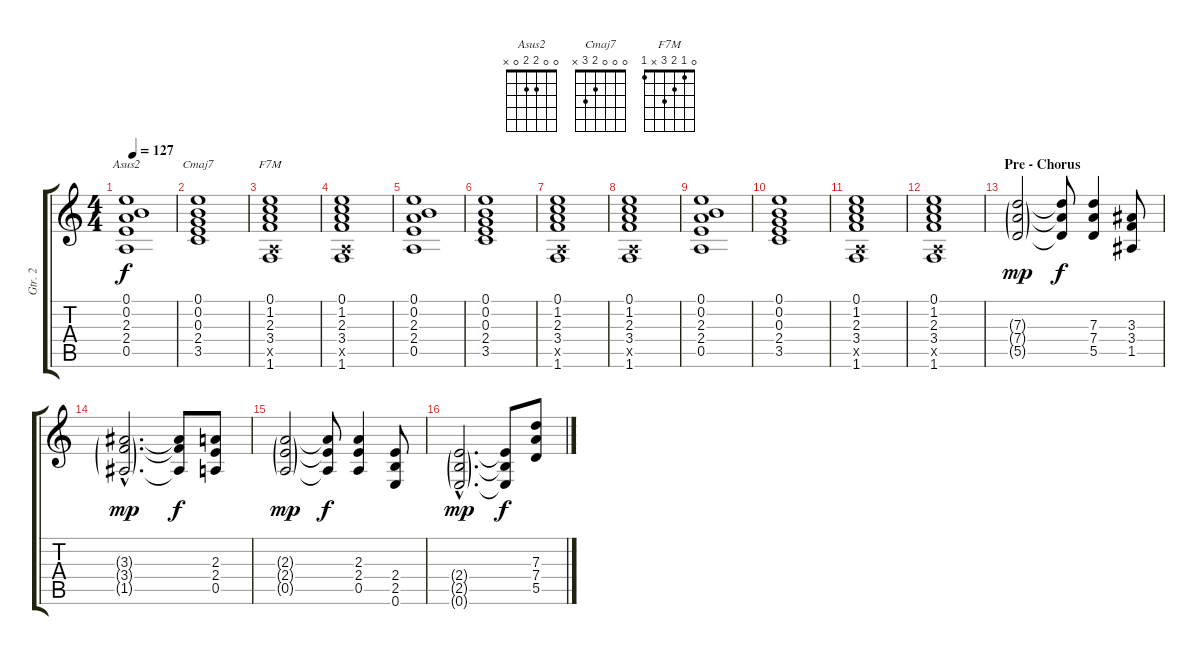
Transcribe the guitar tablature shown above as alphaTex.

\track ("Gtr. 2" "Gtr. 2") {instrument acousticguitarsteel}
\staff {score tabs}
\tuning (E4 B3 G3 D3 A2 E2) {hide}
\chord ("Asus2" 0 0 2 2 0 x)
\chord ("Cmaj7" 0 0 0 2 3 x)
\chord ("F7M" 0 1 2 3 x 1)
\ts (4 4)
\tempo 127
\clef g2
\ks c
(0.1 0.2 2.3 2.4 0.5).1{ch "Asus2" dy f} |
(0.1 0.2 0.3 2.4 3.5).1{ch "Cmaj7"} |
(0.1 1.2 2.3 3.4 0.5{x} 1.6).1{ch "F7M"} |
(0.1 1.2 2.3 3.4 0.5{x} 1.6).1 |
(0.1 0.2 2.3 2.4 0.5).1 |
(0.1 0.2 0.3 2.4 3.5).1 |
(0.1 1.2 2.3 3.4 0.5{x} 1.6).1 |
(0.1 1.2 2.3 3.4 0.5{x} 1.6).1 |
(0.1 0.2 2.3 2.4 0.5).1 |
(0.1 0.2 0.3 2.4 3.5).1 |
(0.1 1.2 2.3 3.4 0.5{x} 1.6).1 |
(0.1 1.2 2.3 3.4 0.5{x} 1.6).1 |
\section ("" "Pre - Chorus")
(7.3{g} 7.4{g} 5.5{g}).2{dy mp} (7.3{t} 7.4{t} 5.5{t}).8{dy f} (7.3 7.4 5.5).4 (3.3 3.4 1.5).8 |
(3.3{g hac} 3.4{g hac} 1.5{g hac}).2{d dy mp} (3.3{t} 3.4{t} 1.5{t}).8{dy f} (2.3 2.4 0.5).8 |
(2.3{g} 2.4{g} 0.5{g}).2{dy mp} (2.3{t} 2.4{t} 0.5{t}).8{dy f} (2.3 2.4 0.5).4 (2.4 2.5 0.6).8 |
(2.4{g hac} 2.5{g hac} 0.6{g hac}).2{d dy mp} (2.4{t} 2.5{t} 0.6{t}).8{dy f} (7.3 7.4 5.5).8
